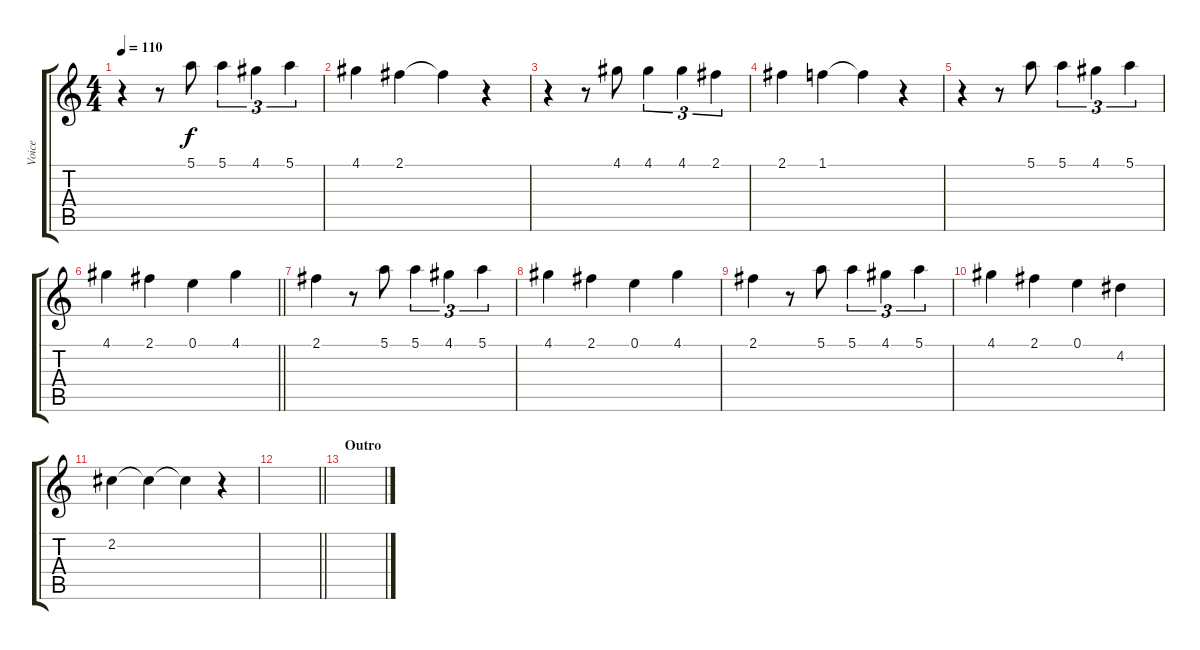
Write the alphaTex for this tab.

\track ("Voice" "Voice") {instrument acousticguitarsteel}
\staff {score tabs}
\tuning (E4 B3 G3 D3 A2 E2) {hide}
\ts (4 4)
\tempo 110
\clef g2
\ks c
r.4{dy f} r.8 5.1.8 5.1.4{tu (3 2)} 4.1.4{tu (3 2)} 5.1.4{tu (3 2)} |
4.1.4 2.1.4 2.1{t}.4 r.4 |
r.4 r.8 4.1.8 4.1.4{tu (3 2)} 4.1.4{tu (3 2)} 2.1.4{tu (3 2)} |
2.1.4 1.1.4 1.1{t}.4 r.4 |
r.4 r.8 5.1.8 5.1.4{tu (3 2)} 4.1.4{tu (3 2)} 5.1.4{tu (3 2)} |
\barLineRight lightlight
4.1.4 2.1.4 0.1.4 4.1.4 |
2.1.4 r.8 5.1.8 5.1.4{tu (3 2)} 4.1.4{tu (3 2)} 5.1.4{tu (3 2)} |
4.1.4 2.1.4 0.1.4 4.1.4 |
2.1.4 r.8 5.1.8 5.1.4{tu (3 2)} 4.1.4{tu (3 2)} 5.1.4{tu (3 2)} |
4.1.4 2.1.4 0.1.4 4.2.4 |
2.2.4 2.2{t}.4 2.2{t}.4 r.4 |
\barLineRight lightlight
|
\section ("" "Outro")
